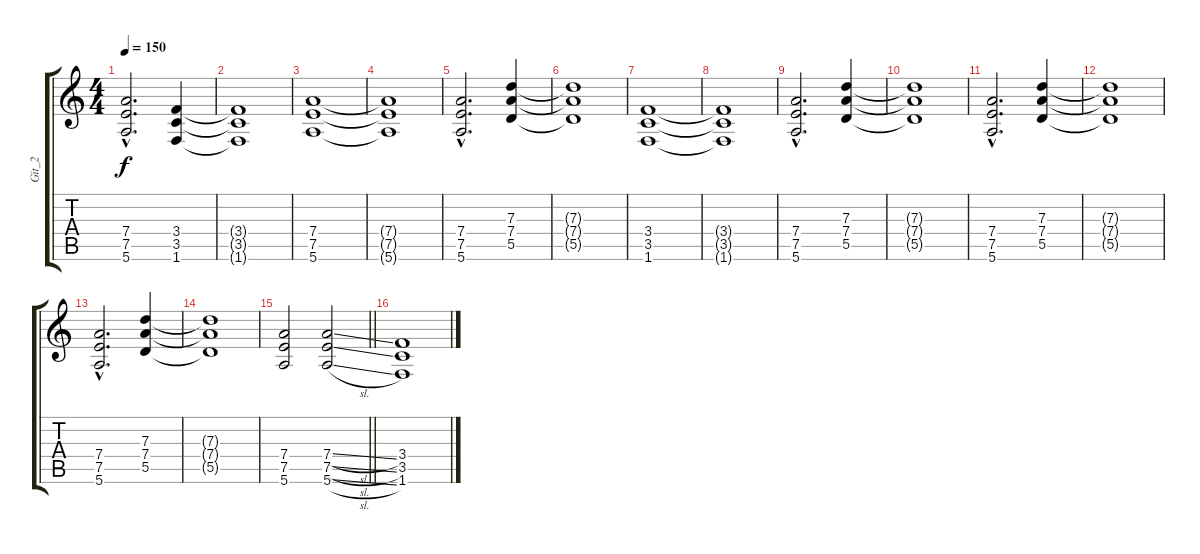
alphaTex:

\track ("Git_2" "Git_2") {instrument distortionguitar}
\staff {score tabs}
\tuning (E4 B3 G3 D3 A2 E2) {hide}
\ts (4 4)
\tempo 150
\clef g2
\ks c
(7.4{hac} 7.5{hac} 5.6{hac}).2{d dy f instrument distortionguitar} (3.4 3.5 1.6).4 |
(3.4{t} 3.5{t} 1.6{t}).1 |
(7.4 7.5 5.6).1 |
(7.4{t} 7.5{t} 5.6{t}).1 |
(7.4{hac} 7.5{hac} 5.6{hac}).2{d} (7.3 7.4 5.5).4 |
(7.3{t} 7.4{t} 5.5{t}).1 |
(3.4 3.5 1.6).1 |
(3.4{t} 3.5{t} 1.6{t}).1 |
(7.4{hac} 7.5{hac} 5.6{hac}).2{d} (7.3 7.4 5.5).4 |
(7.3{t} 7.4{t} 5.5{t}).1 |
(7.4{hac} 7.5{hac} 5.6{hac}).2{d} (7.3 7.4 5.5).4 |
(7.3{t} 7.4{t} 5.5{t}).1 |
(7.4{hac} 7.5{hac} 5.6{hac}).2{d} (7.3 7.4 5.5).4 |
(7.3{t} 7.4{t} 5.5{t}).1 |
\barLineRight lightlight
(7.4 7.5 5.6).2 (7.4{sl} 7.5{sl} 5.6{sl}).2 |
(3.4 3.5 1.6).1
